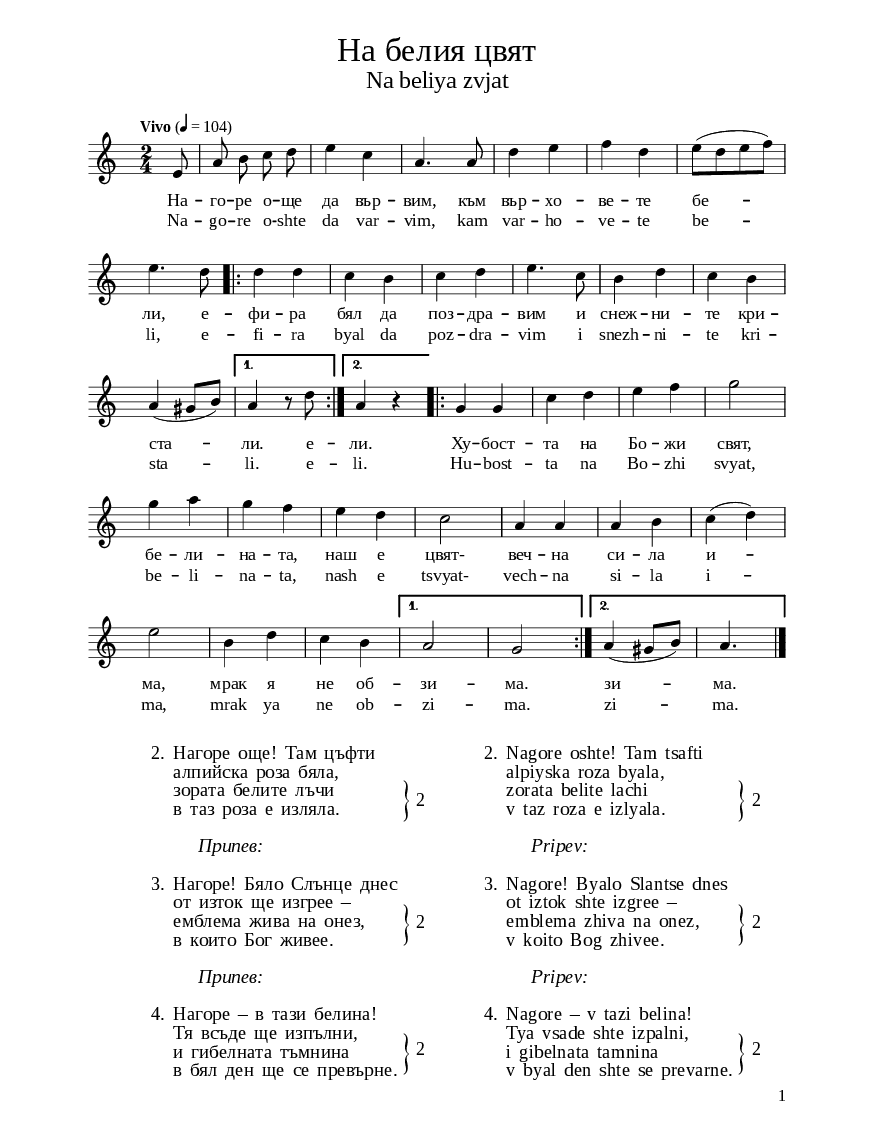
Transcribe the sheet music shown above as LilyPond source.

\version "2.24.0"

% include paper part and global functions
\include "include/globals.ily"

"rightBraces058" = \markup {
  \column {
    % repeat braces
    \translate #'(0 . -4.1 )
    \right-brace #20

    \translate #'(0 . -9.9 )
    \right-brace #20

    \translate #'(0 . -10.5 )
    \right-brace #20

  }
  \column {
    % repeat numbers
    \translate #'(0 . -4.5 )
    2
    \translate #'(0 . -11.8 )
    2

    \translate #'(0 . -12.2 )
    2

  }
}

"rightBraces059" = \markup {
  \column {
    % repeat braces
    \translate #'(0 . -8.3 )
    \right-brace #20


  }
  \column {
    % repeat numbers
    \translate #'(0 . -9.2 )
    2
  }
}

\bookpart {
  \label #'ref058
  \tocItem \markup "На белия цвят – Na beliya zvjat"
  \include "include/bookpart-paper.ily"
  \score {
    \include "include/score-layout.ily"

    \new Voice \absolute {
      \clef treble
      \key c \major
      \time 2/4
      \tempoFunc "Vivo" 4 "104"

      \autoBeamOff
      \partial 8

      e'8 | a'8  b'8 c''8 d''8 | e''4 c''4 | a'4. a'8 | d''4 e''4 | f''4 d''4 | e''8 ([ d''8 e''8 f''8 ]) | \break
      e''4. d''8 \repeat volta 2 {
        | d''4 d''4 |  c''4 b'4 |  c''4 d''4 |  e''4. c''8 |  b'4 d''4 | c''4 b'4 | \break
        a'4 ( gis'8 [b'8]) |
      } \alternative { { a'4 r8 d''8 } {  a'4 r4 } }
      \repeat volta 2 {
        | g'4 g'4 | c''4 d''4 | e''4 f''4 | g''2\break
        | g''4 a''4 |  g''4 f''4 |  e''4 d''4 |  c''2 | a'4 a'4 | a'4 b'4 | c''4 ( d''4 ) | \break
        e''2 | b'4 d''4| c''4 b'4 |
      } \alternative { { a'2 | g'2  }  {   a'4 (gis'8[b'8])  | a'4. \bar "|." \break } }
    }

    \addlyrics {
      На -- го -- ре о -- ще да вър -- вим, към вър -- хо -- ве -- те бе --
      ли, е -- фи -- ра бял да поз -- дра -- вим и снеж -- ни -- те кри --
      ста -- ли. е -- ли. Ху -- бост -- та на Бо -- жи свят,
      бе -- ли -- на -- та, наш е цвят-  веч -- на си -- ла и --
      ма, мрак я не об -- зи -- ма. зи -- ма.
    }

    \addlyrics {
      Na -- go -- re o -- shte da var -- vim, kam var -- ho -- ve -- te be --
      li, e -- fi -- ra byal da poz -- dra -- vim i snezh -- ni -- te kri --
      sta -- li. e -- li. Hu -- bost -- ta na Bo -- zhi svyat,
      be -- li -- na -- ta, nash e tsvyat-  vech -- na si -- la i --
      ma, mrak ya ne ob -- zi -- ma. zi -- ma.
    }

    \header {
      title = \titleFunc "На белия цвят" "Na beliya zvjat"
    }

    \midi{}

  } % score


  \markup \fontsize #+1.7 {
    \hspace #6
    \override #'(baseline-skip . 1.8)
    \column {

      \line {   2. Нагоре още! Там цъфти }
      \line {   "   " алпийска роза бяла, }
      \line {   "   " зората белите лъчи }
      \line {   "   " в таз роза е изляла. }
      \line { " " }

      \line { "        " \italic {Припев: } }
      \line { " " }


      \line {  3. Нагоре! Бяло Слънце днес }

      \line {   "   "от изток ще изгрее  – }

      \line {   "   "емблема жива на онез,}

      \line {   "   "в които Бог живее.}
      \line { " " }

      \line { "        " \italic {Припев: } }
      \line { " " }
      \line {   4. Нагоре – в тази белина!}

      \line {   "   "Тя всъде ще изпълни,}

      \line {   "   "и гибелната тъмнина}

      \line {   "   "в бял ден ще се превърне.}


    }    \"rightBraces058"

    \hspace #5
    \override #'(baseline-skip . 1.8)
    \column {

      \line {   2. Nagore oshte! Tam tsafti }
      \line {   "   " alpiyska roza byala, }
      \line {   "   " zorata belite lachi }
      \line {   "   " v taz roza e izlyala. }
      \line { " " }

      \line { "        " \italic {Pripev: } }
      \line { " " }


      \line {  3. Nagore! Byalo Slantse dnes }

      \line {   "   "ot iztok shte izgree  – }

      \line {   "   "emblema zhiva na onez,}

      \line {   "   "v koito Bog zhivee.}
      \line { " " }

      \line { "        " \italic {Pripev: } }
      \line { " " }


      \line {   4. Nagore – v tazi belina!}

      \line {   "   "Tya vsade shte izpalni,}

      \line {   "   "i gibelnata tamnina}

      \line {   "   "v byal den shte se prevarne.}


    } \"rightBraces058" %column
  } % markup

  \pageBreak


  \markup \fontsize #+1.7 {
    \hspace #6
    \override #'(baseline-skip . 1.8)
    \column {




      \line { "        " \italic {Припев: } }
      \line { " " }


      \line {   5. Земята ще разхубавим,}

      \line {   "   "на Рай ще я направим;}

      \line {   "   "Небето ще развеселим}

      \line {   "   "и Бога ще прославим.}
      \line { " " }
      \line { "        " \italic {Припев: } }
    }      \"rightBraces059"

    \hspace #5
    \override #'(baseline-skip . 1.8)
    \column {




      \line { "        " \italic {Pripev: } }

      \line { " " }

      \line {   5. Zemyata shte razhubavim,}

      \line {   "   "na Ray shte ya napravim;}

      \line {   "   "Nebeto shte razveselim}

      \line {   "   "i Boga shte proslavim.}
      \line { " " }

      \line { "        " \italic {Pripev: } }
    }    \"rightBraces059"
  } % markup

  % include foreign translation(s) of the song
  \markup \empty-two
  \version "2.24.1"

\markup \fill-line { \fontsize #deTitleFontSize "An die weiße Farbe" }
\markup \null
\markup \null
\markup \fontsize #deCoupletFontSize {
  \hspace #15
  \override #`(baseline-skip . ,deCoupletBaselineSkip)

  \column {
    \line { 1. Hinauf, steigen wir immer weiter}

    \line { "   "zu den weißen Gipfeln,}

    \line { "   "grüßen wir den weißen Äther}

    \line { "   "und die Schneekristalle.}

    \line { " " }

    \line { "      " \italic { Refrain }:}
    \line { "      "Die Schönheit der göttlichen Welt,}

    \line { "      "das Weiße, unsere Farbe  –}

    \line { "      "hat ewige Kraft,}

    \line { "      "die Finsternis ergreift sie nicht.}
    \line { " " }
    \line { 2. Hinauf immer weiter! Dort blüht }

    \line { "   "die weiße Alpenrose,}

    \line { "   "die Morgenröte ergoss  }

    \line { "   "  die weiße Farbe in diese Rose. }

    \line { " " }

    \line { "      " \italic { Refrain } ... }

    \line { " " }

    \line { 3. Hinauf! Eine weiße Sonne wird heute}

    \line { "   " von Osten aufgehen  –}

    \line { "   " das lebendige Emblem für jene,}

    \line { "   " in denen Gott lebt.}

    \line { " " }

    \line { "      " \italic { Refrain } ... }

    \line { " " }

    \line { 4. Hinauf – in dieses Weiß!}

    \line { "   " Es wird alles ausfüllen}

    \line { "   " und die tödliche Dunkelheit}

    \line { "   " in weißen Tag verwandeln.}

    \line { " " }

    \line { "      " \italic { Refrain } ... }

    \line { " " }
    \line { 5. Wir werden die Erde verschönern,}

    \line { "   " wir werden sie zum Paradies machen;}

    \line { "   " wir werden den Himmel erfreuen}

    \line { "   " und Gott lobpreisen. }

    \line { " " }

    \line { "      " \italic { Refrain } ... }


  }

}


} % bookpart
